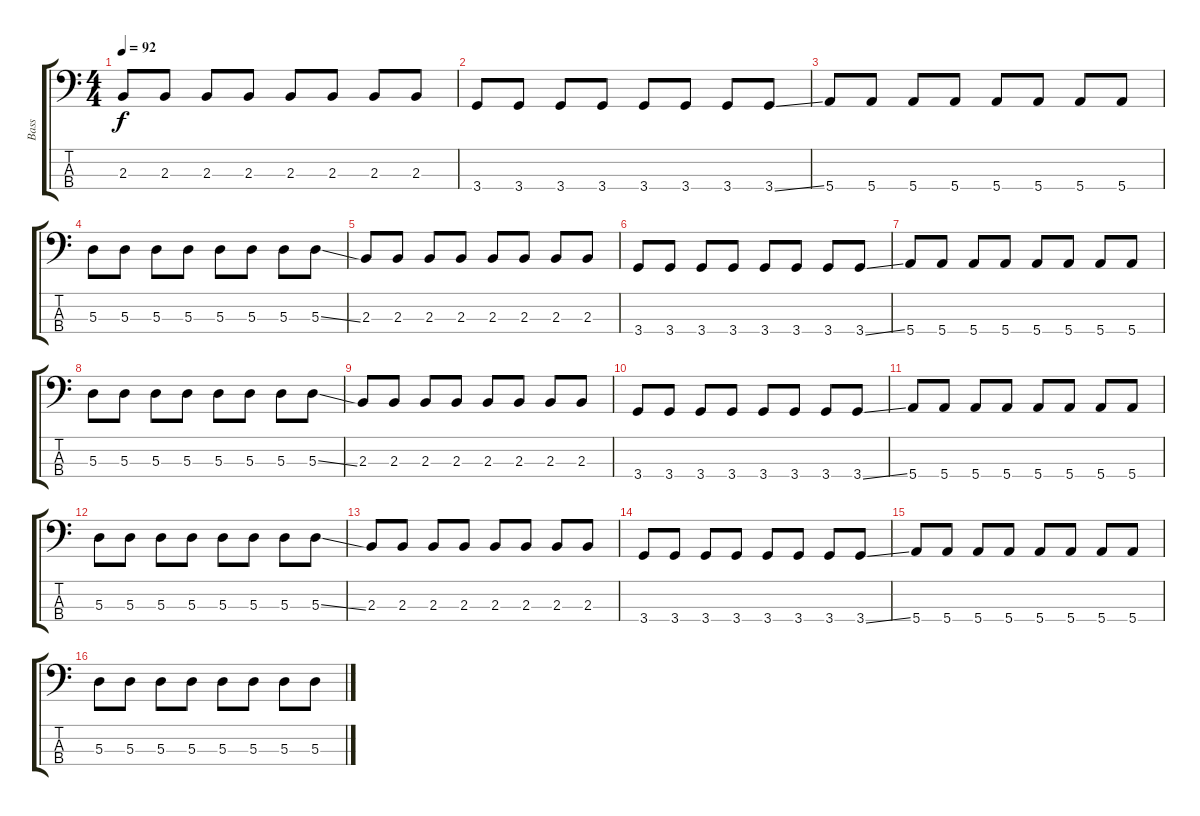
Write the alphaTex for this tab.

\track ("Bass" "Bass") {instrument electricbasspick}
\staff {score tabs}
\tuning (G2 D2 A1 E1) {hide}
\ts (4 4)
\tempo 92
\clef f4
\ks c
2.3.8{dy f} 2.3.8 2.3.8 2.3.8 2.3.8 2.3.8 2.3.8 2.3.8 |
3.4.8 3.4.8 3.4.8 3.4.8 3.4.8 3.4.8 3.4.8 3.4{ss}.8 |
5.4.8 5.4.8 5.4.8 5.4.8 5.4.8 5.4.8 5.4.8 5.4.8 |
5.3.8 5.3.8 5.3.8 5.3.8 5.3.8 5.3.8 5.3.8 5.3{ss}.8 |
2.3.8 2.3.8 2.3.8 2.3.8 2.3.8 2.3.8 2.3.8 2.3.8 |
3.4.8 3.4.8 3.4.8 3.4.8 3.4.8 3.4.8 3.4.8 3.4{ss}.8 |
5.4.8 5.4.8 5.4.8 5.4.8 5.4.8 5.4.8 5.4.8 5.4.8 |
5.3.8 5.3.8 5.3.8 5.3.8 5.3.8 5.3.8 5.3.8 5.3{ss}.8 |
2.3.8 2.3.8 2.3.8 2.3.8 2.3.8 2.3.8 2.3.8 2.3.8 |
3.4.8 3.4.8 3.4.8 3.4.8 3.4.8 3.4.8 3.4.8 3.4{ss}.8 |
5.4.8 5.4.8 5.4.8 5.4.8 5.4.8 5.4.8 5.4.8 5.4.8 |
5.3.8 5.3.8 5.3.8 5.3.8 5.3.8 5.3.8 5.3.8 5.3{ss}.8 |
2.3.8 2.3.8 2.3.8 2.3.8 2.3.8 2.3.8 2.3.8 2.3.8 |
3.4.8 3.4.8 3.4.8 3.4.8 3.4.8 3.4.8 3.4.8 3.4{ss}.8 |
5.4.8 5.4.8 5.4.8 5.4.8 5.4.8 5.4.8 5.4.8 5.4.8 |
5.3.8 5.3.8 5.3.8 5.3.8 5.3.8 5.3.8 5.3.8 5.3{ss}.8
